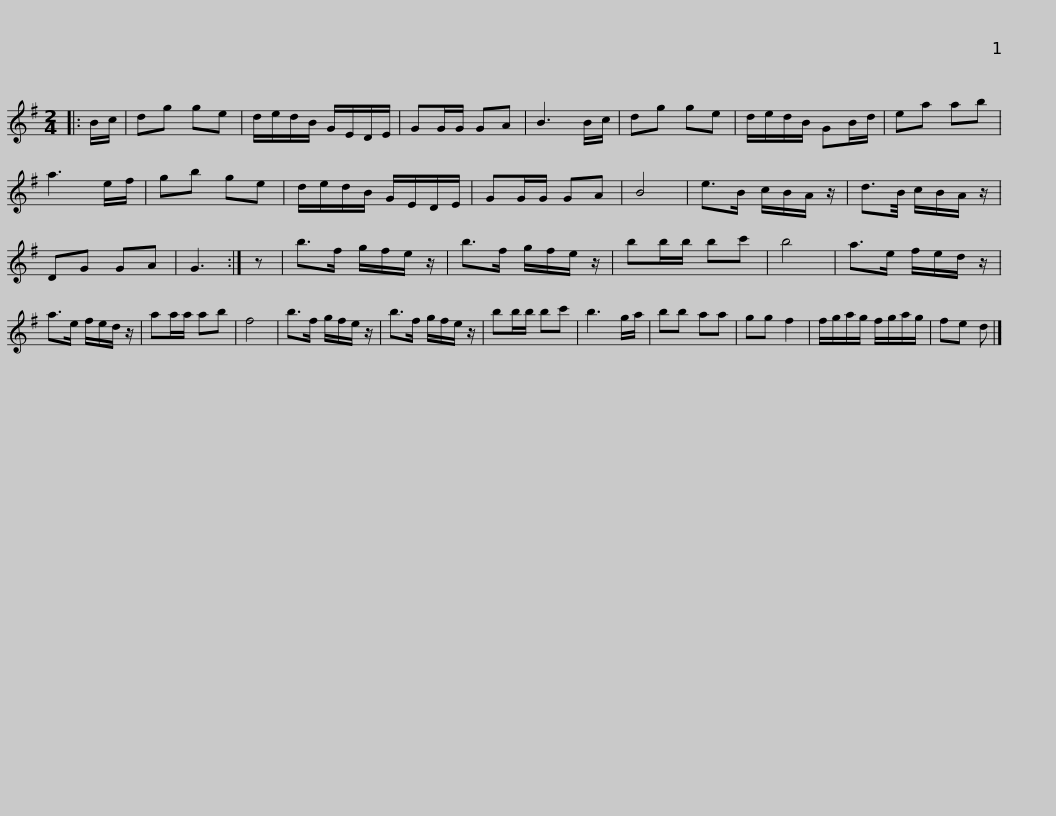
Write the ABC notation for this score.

X:1
L:1/8
M:2/4
I:linebreak $
K:G
V:1 treble
V:1
|: B/c/ | dg ge | d/e/d/B/ G/E/D/E/ | GG/G/ GA | B3 B/c/ | %5
 dg ge | d/e/d/B/ GB/d/ | ea ab | a3 e/f/ |$ gb ge | %10
 d/e/d/B/ G/E/D/E/ | GG/G/ GA | B4 | e>B c/B/A/ z/ | d3/2B/4 c/B/A/ z/ | %15
 DG GA | G3 :| z |$ b>f g/f/e/ z/ | b>f g/f/e/ z/ | %20
 bb/b/ bc' | b4 | a>e f/e/d/ z/ | a>e f/e/d/ z/ | aa/a/ ab | %25
 f4 |$ b>f g/f/e/ z/ | b>f g/f/e/ z/ | bb/b/ bc' | b3 g/a/ | %30
 bb aa | gg f2 | f/g/a/g/ f/g/a/g/ | fe d |] %34
